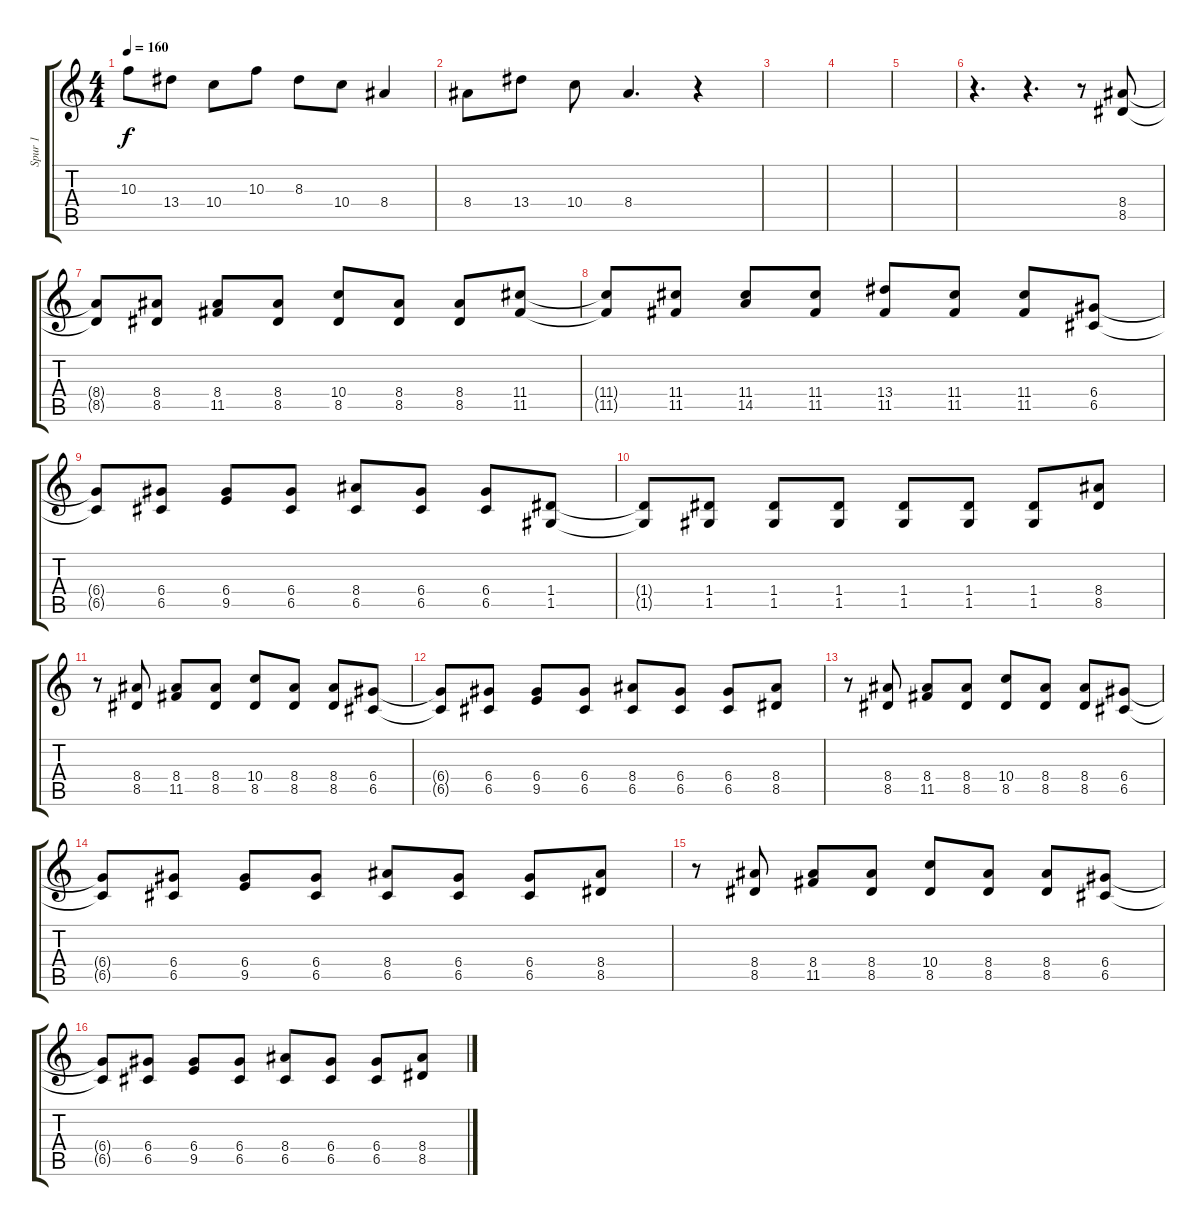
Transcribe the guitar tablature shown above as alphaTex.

\track ("Spur 1" "Spur 1") {instrument distortionguitar}
\staff {score tabs}
\tuning (D4 B3 G3 D3 G2 D2) {hide}
\ts (4 4)
\tempo 160
\clef g2
\ks c
10.3.8{dy f} 13.4.8 10.4.8 10.3.8 8.3.8 10.4.8 8.4.4 |
8.4.8 13.4.8 10.4.8 8.4.4{d} r.4 |
|
|
|
r.4{d} r.4{d} r.8 (8.4 8.5).8 |
(8.4{t} 8.5{t}).8 (8.4 8.5).8 (8.4 11.5).8 (8.4 8.5).8 (10.4 8.5).8 (8.4 8.5).8 (8.4 8.5).8 (11.4 11.5).8 |
(11.4{t} 11.5{t}).8 (11.4 11.5).8 (11.4 14.5).8 (11.4 11.5).8 (13.4 11.5).8 (11.4 11.5).8 (11.4 11.5).8 (6.4 6.5).8 |
(6.4{t} 6.5{t}).8 (6.4 6.5).8 (6.4 9.5).8 (6.4 6.5).8 (8.4 6.5).8 (6.4 6.5).8 (6.4 6.5).8 (1.4 1.5).8 |
(1.4{t} 1.5{t}).8 (1.4 1.5).8 (1.4 1.5).8 (1.4 1.5).8 (1.4 1.5).8 (1.4 1.5).8 (1.4 1.5).8 (8.4 8.5).8 |
r.8 (8.4 8.5).8 (8.4 11.5).8 (8.4 8.5).8 (10.4 8.5).8 (8.4 8.5).8 (8.4 8.5).8 (6.4 6.5).8 |
(6.4{t} 6.5{t}).8 (6.4 6.5).8 (6.4 9.5).8 (6.4 6.5).8 (8.4 6.5).8 (6.4 6.5).8 (6.4 6.5).8 (8.4 8.5).8 |
r.8 (8.4 8.5).8 (8.4 11.5).8 (8.4 8.5).8 (10.4 8.5).8 (8.4 8.5).8 (8.4 8.5).8 (6.4 6.5).8 |
(6.4{t} 6.5{t}).8 (6.4 6.5).8 (6.4 9.5).8 (6.4 6.5).8 (8.4 6.5).8 (6.4 6.5).8 (6.4 6.5).8 (8.4 8.5).8 |
r.8 (8.4 8.5).8 (8.4 11.5).8 (8.4 8.5).8 (10.4 8.5).8 (8.4 8.5).8 (8.4 8.5).8 (6.4 6.5).8 |
(6.4{t} 6.5{t}).8 (6.4 6.5).8 (6.4 9.5).8 (6.4 6.5).8 (8.4 6.5).8 (6.4 6.5).8 (6.4 6.5).8 (8.4 8.5).8
